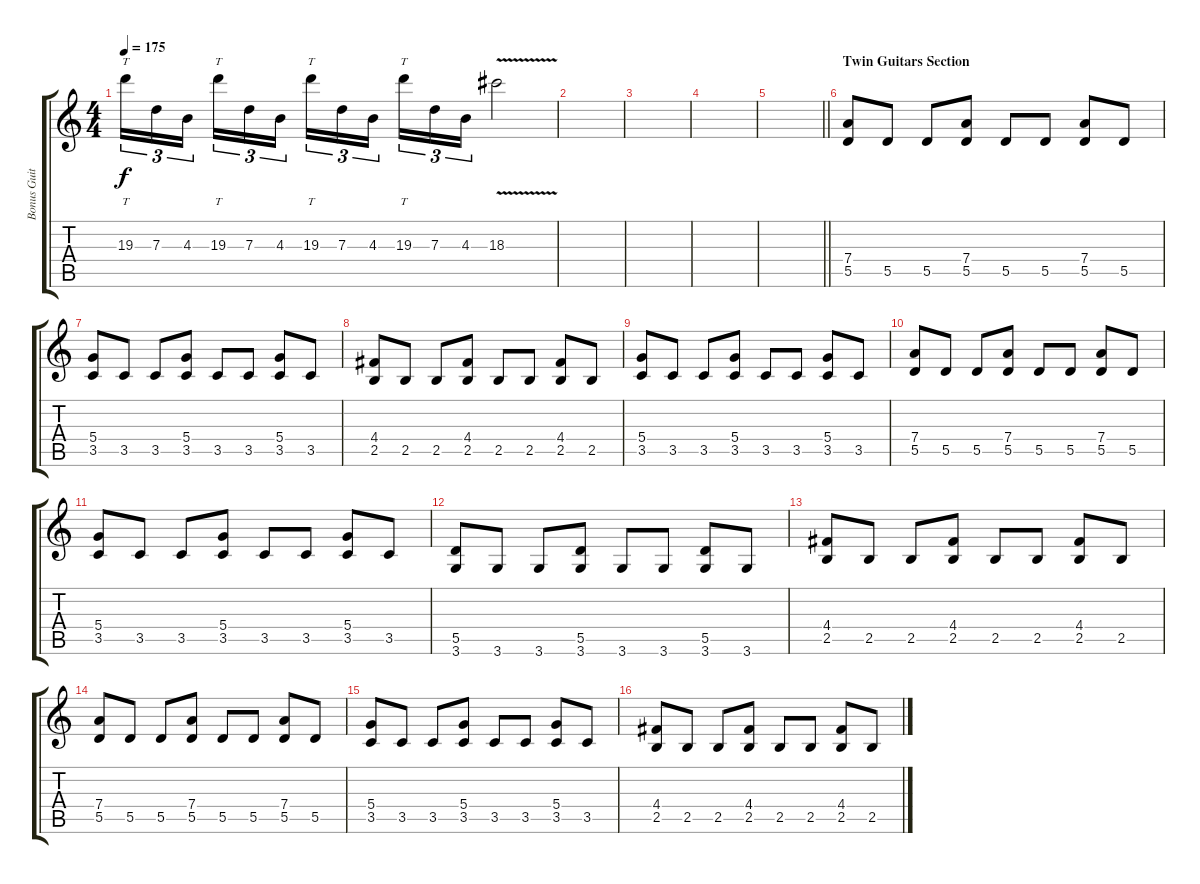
\track ("Bonus Guitar" "Bonus Guit") {instrument distortionguitar}
\staff {score tabs}
\tuning (E4 B3 G3 D3 A2 E2) {hide}
\ts (4 4)
\tempo 175
\clef g2
\ks c
19.3.16{tt tu (3 2) dy f} 7.3.16{tu (3 2)} 4.3.16{tu (3 2) beam splitsecondary} 19.3.16{tt tu (3 2)} 7.3.16{tu (3 2)} 4.3.16{tu (3 2)} 19.3.16{tt tu (3 2)} 7.3.16{tu (3 2)} 4.3.16{tu (3 2) beam splitsecondary} 19.3.16{tt tu (3 2)} 7.3.16{tu (3 2)} 4.3.16{tu (3 2)} 18.3{v}.2 |
|
|
|
\barLineRight lightlight
|
\section ("" "Twin Guitars Section")
(7.4 5.5).8 5.5.8 5.5.8 (7.4 5.5).8 5.5.8 5.5.8 (7.4 5.5).8 5.5.8 |
(5.4 3.5).8 3.5.8 3.5.8 (5.4 3.5).8 3.5.8 3.5.8 (5.4 3.5).8 3.5.8 |
(4.4 2.5).8 2.5.8 2.5.8 (4.4 2.5).8 2.5.8 2.5.8 (4.4 2.5).8 2.5.8 |
(5.4 3.5).8 3.5.8 3.5.8 (5.4 3.5).8 3.5.8 3.5.8 (5.4 3.5).8 3.5.8 |
(7.4 5.5).8 5.5.8 5.5.8 (7.4 5.5).8 5.5.8 5.5.8 (7.4 5.5).8 5.5.8 |
(5.4 3.5).8 3.5.8 3.5.8 (5.4 3.5).8 3.5.8 3.5.8 (5.4 3.5).8 3.5.8 |
(5.5 3.6).8 3.6.8 3.6.8 (5.5 3.6).8 3.6.8 3.6.8 (5.5 3.6).8 3.6.8 |
(4.4 2.5).8 2.5.8 2.5.8 (4.4 2.5).8 2.5.8 2.5.8 (4.4 2.5).8 2.5.8 |
(7.4 5.5).8 5.5.8 5.5.8 (7.4 5.5).8 5.5.8 5.5.8 (7.4 5.5).8 5.5.8 |
(5.4 3.5).8 3.5.8 3.5.8 (5.4 3.5).8 3.5.8 3.5.8 (5.4 3.5).8 3.5.8 |
(4.4 2.5).8 2.5.8 2.5.8 (4.4 2.5).8 2.5.8 2.5.8 (4.4 2.5).8 2.5.8
